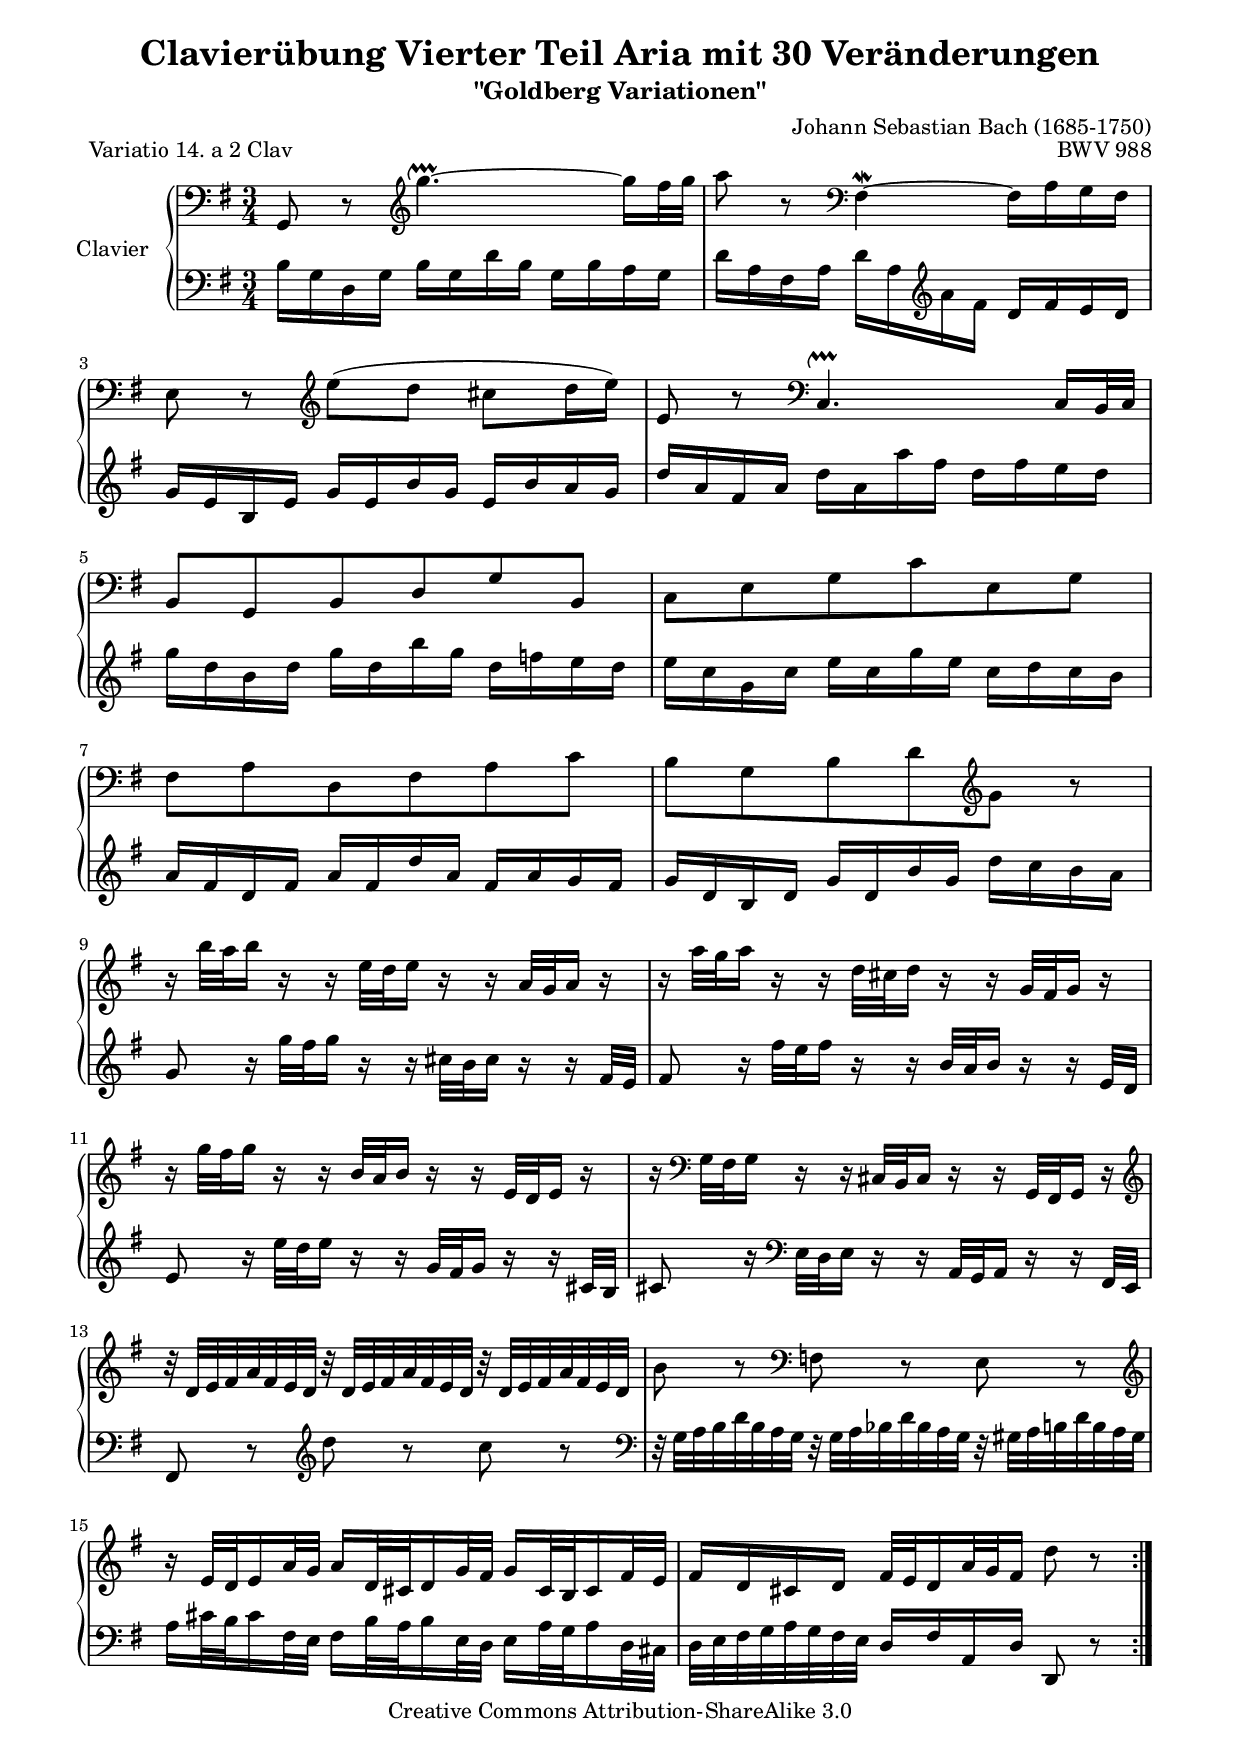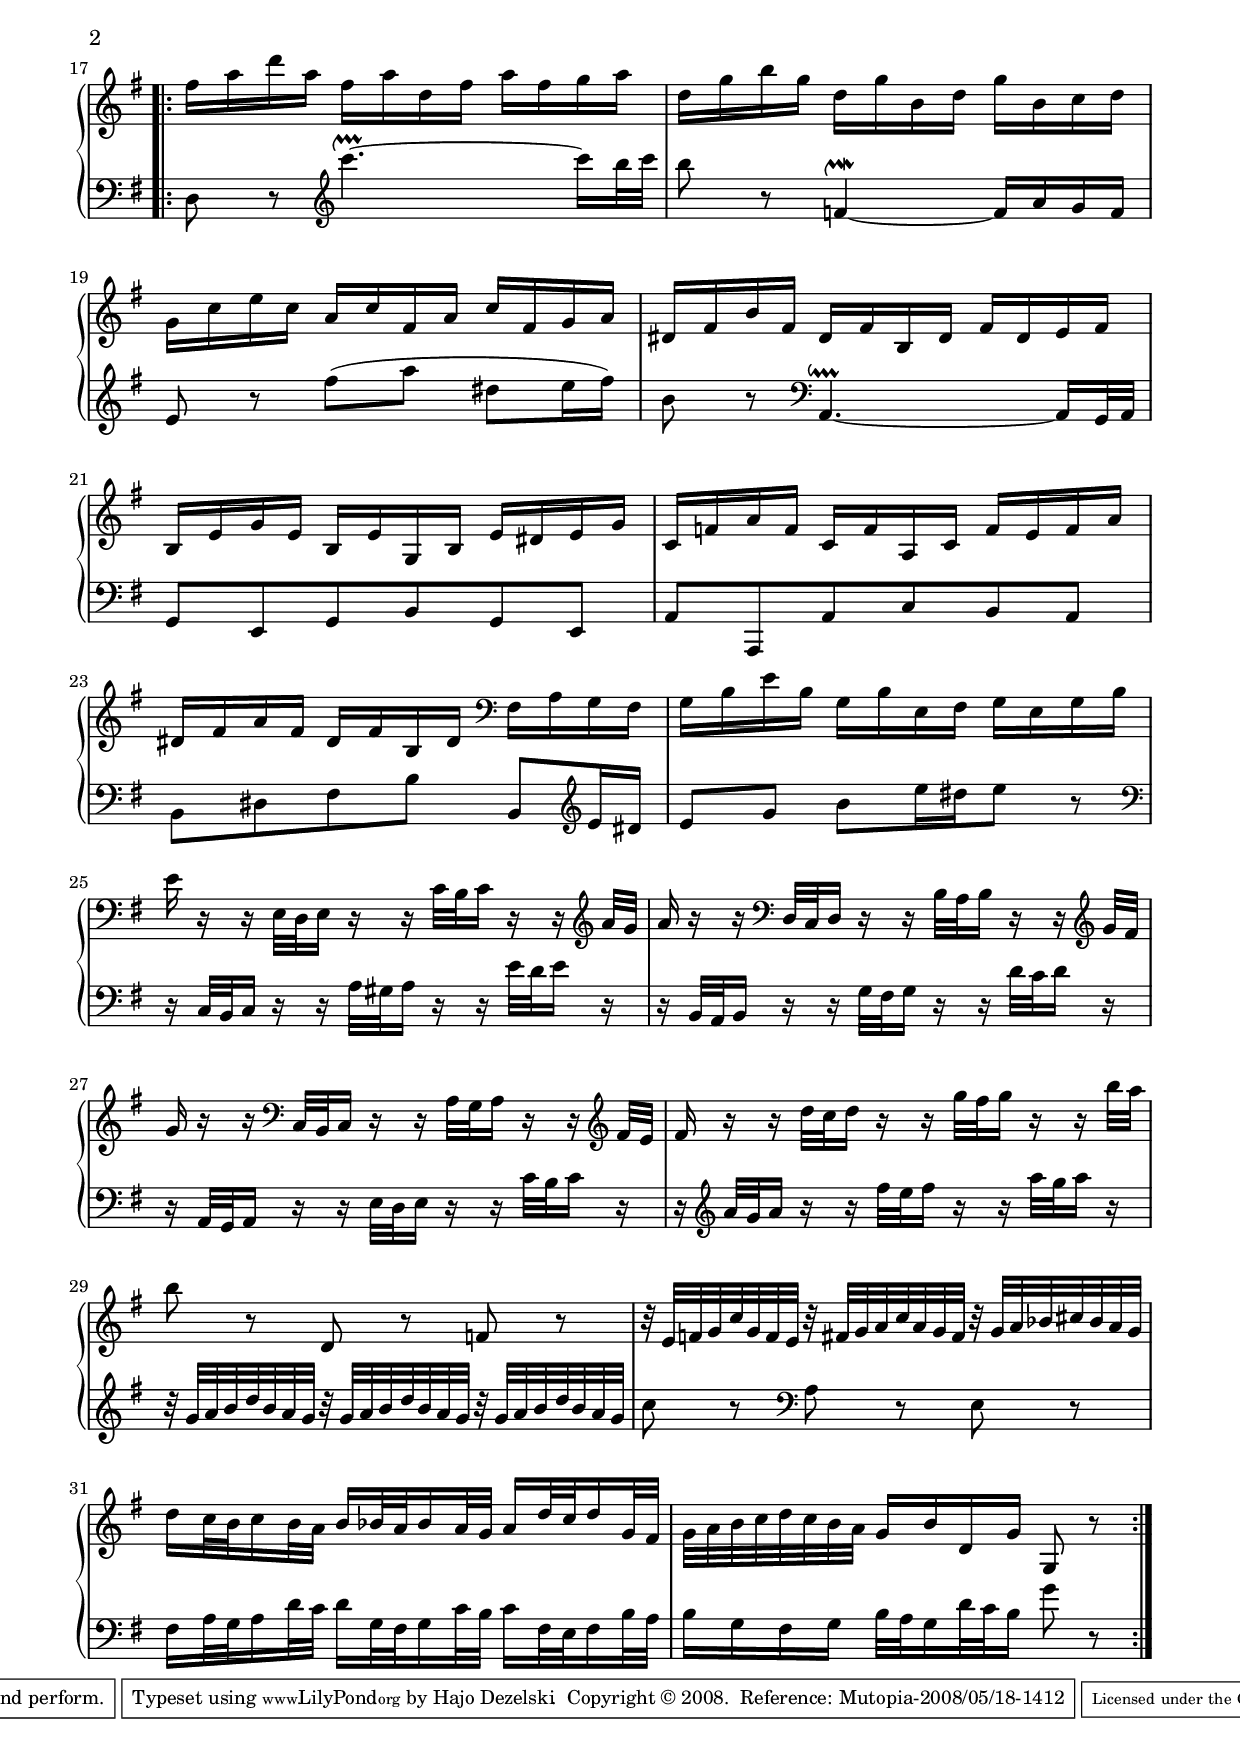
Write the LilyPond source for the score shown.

\version "2.11.44"

\paper {
    page-top-space = #0.0
    %indent = 0.0
    line-width = 18.0\cm
    ragged-bottom = ##f
    ragged-last-bottom = ##f
}

% #(set-default-paper-size "a4")

#(set-global-staff-size 19)

\header {
        title = "Clavierübung Vierter Teil Aria mit 30 Veränderungen"
        subtitle = "\"Goldberg Variationen\""
        piece = "Variatio 14. a 2 Clav"
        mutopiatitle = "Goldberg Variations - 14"
        composer = "Johann Sebastian Bach (1685-1750)"
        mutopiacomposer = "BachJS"
        opus = "BWV 988"
        date = "1741"
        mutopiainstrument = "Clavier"
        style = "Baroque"
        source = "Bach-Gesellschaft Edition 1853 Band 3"
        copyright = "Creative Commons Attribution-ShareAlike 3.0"
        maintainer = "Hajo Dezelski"
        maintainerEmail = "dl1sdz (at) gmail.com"
	
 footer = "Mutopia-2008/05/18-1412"
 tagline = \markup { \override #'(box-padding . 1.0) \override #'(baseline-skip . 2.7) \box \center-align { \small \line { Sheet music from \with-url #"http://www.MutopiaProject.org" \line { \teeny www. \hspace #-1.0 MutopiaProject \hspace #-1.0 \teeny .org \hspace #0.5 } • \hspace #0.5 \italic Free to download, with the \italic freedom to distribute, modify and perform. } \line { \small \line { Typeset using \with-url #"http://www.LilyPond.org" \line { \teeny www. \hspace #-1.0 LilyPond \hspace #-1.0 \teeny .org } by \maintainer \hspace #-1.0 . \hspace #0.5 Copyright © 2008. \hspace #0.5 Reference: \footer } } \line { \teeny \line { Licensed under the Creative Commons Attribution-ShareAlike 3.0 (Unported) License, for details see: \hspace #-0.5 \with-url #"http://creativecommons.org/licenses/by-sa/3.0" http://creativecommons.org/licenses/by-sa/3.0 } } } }
}


soprano =   \relative g, {
    \repeat volta 2 { %begin repeated section
        \clef "bass" g8 r8 \clef "treble" g'''4. ~ \upprall g16 [ fis32 g ] | % 1
        a8 r8  \clef "bass" fis,,4 \mordent ~ fis16 [ a g fis ] | % 2
        e8 r8 \clef "treble" e''8 ([ d8  ] cis8 [ d16 e ) ] | % 3
        e,8 r8 \clef "bass" c,4. \upprall c16 [ b32 c ] | % 4
		b8 [ g b d g b, ] | % 5
		c8 [ e g c e, g ] | % 6
		fis8 [ a d, fis a c ] | % 7
		b8 [ g b d \clef "treble" g ] r8 | % 8
		r16 b'32 [ a b16 ] r16 r16 e,32 [ d e16 ] r16 r16 a,32 [ g a16 ] r16 | % 9
		r16 a'32 [ g a16 ] r16 r16 d,32 [ cis d16 ] r16 r16 g,32 [ fis g16 ] r16 | % 10
		r16 g'32 [ fis g16 ] r16 r16 b,32 [ a b16 ] r16 r16 e,32 [ d e16 ] r16 | % 11
		r16 \clef "bass" g,32 [ fis g16 ] r16 r16 cis,32 [ b cis16 ] r16 r16 g32 [ fis g16 ] r16 \clef "treble" | % 12
		r32 d''32 [ e fis a fis e d ] r32 d32 [ e fis a fis e d ] r32 d32 [ e fis a fis e d ] | % 13
		b'8 r8 \clef "bass" f,8 r8 e8 r8 \clef "treble" | % 14
        r16 e'32 [ d e16 a32 g ] a16 [ d,32 cis d16 g32 fis ] g16 [ cis,32 b cis16 fis32 e ] | % 15
        fis16 [ d cis d ] fis32 [ e d16 a'32 g fis16 ] d'8 r8 | % 16
    } %end of repeated section
  
    \repeat volta 2 { %begin repeated section
        fis16 [ a d a ] fis [ a d, fis ] a [ fis g a ] | % 17
        d,16 [ g b g ] d [ g  b, d ] g [ b, c d ] | % 18
        g,16 [ c e c ] a [ c fis, a ] c [ fis, g a] | % 19
   		dis,16 [ fis b fis ] dis [ fis b, dis ] fis [ dis e fis ] | % 20
        b,16 [ e g e ] b [ e g, b ] e [ dis e g ] | % 21   
        c,16 [ f a f ] c [ f a, c ] f [ e f a ] | % 22
        dis,16 [ fis a fis ] dis [ fis b, dis ] \clef "bass" fis, [ a g fis ] | % 23
        g16 [ b e b ] g [ b e, fis ] g [ e g b ] | % 24
        e16 r16 r16 e,32 [ d e16 ] r16 r16 c'32 [ b c16 ] r16 r16 \clef "treble" a'32 [g ] | % 25
        a16 r16 r16 \clef "bass" d,,32 [ c d16 ] r16 r16 b'32 [ a b16 ] r16 r16 \clef "treble" g'32 [fis ] | % 26
        g16 r16 r16  \clef "bass" c,,32 [ b c16 ] r16 r16 a'32 [ g a16 ] r16 r16 \clef "treble" fis'32 [e ] | % 27
        fis16 r16 r16 d'32 [ c d16 ] r16 r16 g32 [ fis g16 ] r16 r16 b32 [a ] | % 28
        b8 r8 d,,8 r8 f8 r8  | % 29
        r32 e32 [ f g c g f e ] r32 fis32 [ g a c a g fis ] r32 g32 [ a bes cis bes a g ] | % 30
        d'16 [ c32 b c16 b32 a ] b16 [ bes32 a bes16 a32 g ] a16 [ d32 c d16 g,32 fis ] | % 31
		g32 [ a b c  d c b a ] g16 [ b d, g ] g,8 r8 | % 32
    } %end repeated section
}



%%
%% Bass Clef
%% 

bass = \relative b{
	\repeat volta 2 { %begin repeated section
        b16 [ g d g ] b [ g d' b ] g [ b a g ] | % 1
        d'16 [ a fis a ] d [ a \clef "treble" a' fis ] d [ fis e d ] | % 2
        g16 [ e b e ] g [ e b' g ] e [ b' a g ] | % 3
   		d'16 [ a fis a ] d [ a a' fis ] d [ fis e d] | % 4
        g16 [ d b d ] g [ d b' g ] d [ f e d ] | % 5
        e16 [ c g c ] e [ c g' e ] c [ d c b ] | % 6    
        a16 [ fis d fis ] a [ fis d' a ] fis [ a g fis ] | % 7
        g16 [ d b d ] g [ d b' g ] d' [ c b a ] | % 8
        g8 r16 g'32 [ fis g16 ] r16 r16 cis,32 [ b cis16 ] r16 r16 fis,32 [e ] | % 9
        fis8 r16 fis'32 [ e fis16 ] r16 r16 b,32 [ a b16 ] r16 r16 e,32 [d ] | % 10
        e8 r16 e'32 [ d e16 ] r16 r16 g,32 [ fis g16 ] r16 r16 cis,32 [b ] | % 11
        cis8 r16 \clef "bass" e,32 [ d e16 ] r16 r16 a,32 [ g a16 ] r16 r16 fis32 [e ] | % 12
        fis8 r8 \clef "treble" d'''8 r8 c8 r8 \clef "bass" | % 13
        r32 g,32 [ a b d b a g ] r32 g32 [ a bes d bes a g ] r32 gis32 [ a b d b a gis ] | % 14
        a16 [ cis32 b cis16 fis,32 e ] fis16 [ b32 a b16 e,32 d ] e16 [ a32 g a16 d,32 cis ] | % 15
		d32 [ e fis g  a g fis e ] d16 [ fis a, d ] d,8 r8 | % 16
    } %end of repeated section
  
    \repeat volta 2 { %begin repeated section
        d'8 r8 \clef "treble" c'''4.\upprall ~ c16 [ b32 c ] | % 17
        b8 r8 f,4 \upmordent ~ f16 [ a g f ] | % 18
        e8 r8  fis'8 ([ a8  ] dis,8 [ e16 fis ) ] | % 19
        b,8 r8 \clef "bass" a,,4. \downprall ~ a16 [ g32 a ] | % 20
		g8 [ e g b g e ] | % 21
		a8 [ a, a' c b a ] | % 22
		b8 [ dis  fis b ] b, [ \clef "treble" e'16 dis] | % 23
		e8 [ g ] b [ e16 dis e8 ] r8 \clef "bass" | % 24
		r16 c,,32 [ b c16 ] r16 r16 a'32 [ gis a16 ] r16 r16 e'32 [ d e16 ] r16 | % 25
		r16 b,32 [ a b16 ] r16 r16 g'32 [ fis g16 ] r16 r16 d'32 [ c d16 ] r16 | % 26
		r16 a,32 [ g a16 ] r16 r16 e'32 [ d e16 ] r16 r16 c'32 [ b c16 ] r16 | % 27
		r16  \clef "treble" a'32 [ g a16 ] r16 r16 fis'32 [ e fis16 ] r16 r16 a32 [ g a16 ] r16 | % 28
		r32 g,32 [ a b d b a g ] r32 g32 [ a b d b a g ] r32 g32 [ a b d b a g ] | % 29
		c8 r8 \clef "bass" a,8 r8 e8 r8 | % 30
        fis16 [ a32 g a16 d32 c ] d16 [ g,32 fis g16 c32 b ] c16 [ fis,32 e fis16 b32 a ] | % 31
        b16 [ g fis g ] b32 [ a g16 d'32 c b16 ] g'8 r8 | % 32
  
    } %end repeated section
}



%% Merge score - Piano staff

\score {
    \context PianoStaff <<
        \set PianoStaff.instrumentName = "Clavier  "
        \set PianoStaff.midiInstrument = "harpsichord"
        \new Staff = "upper" { \clef treble \key g \major \time 3/4 \soprano  }
        \new Staff = "lower"  { \clef bass \key g \major \time 3/4 \bass }
    >>
    \layout{  }
    \midi { }

}
